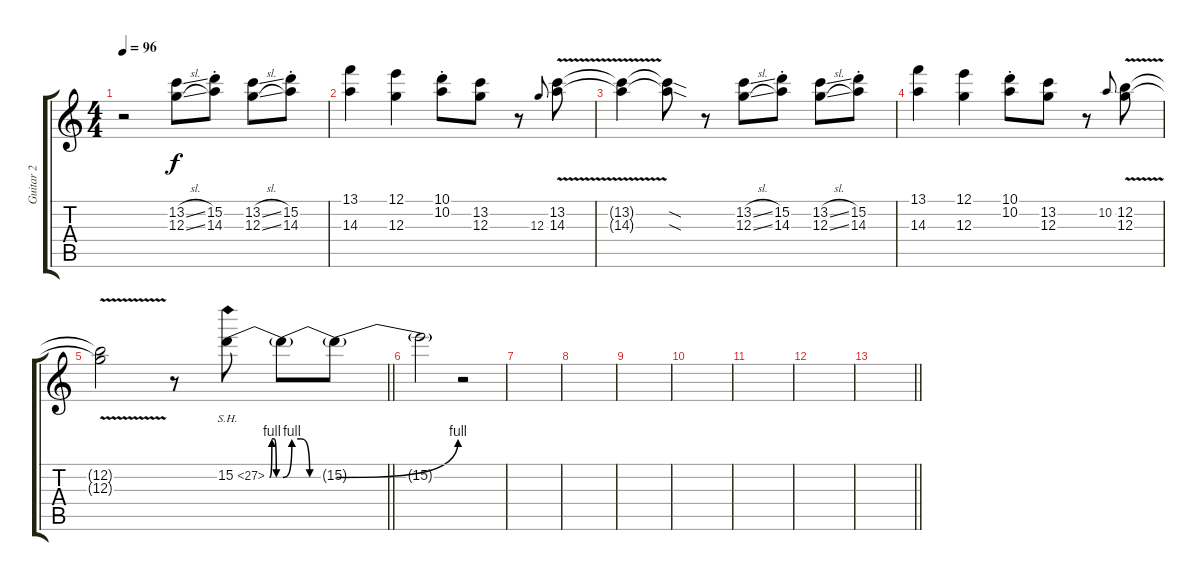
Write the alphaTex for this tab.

\track ("Guitar 2" "Guitar 2") {instrument electricguitarjazz}
\staff {score tabs}
\tuning (E4 B3 G3 D3 A2 E2) {hide}
\ts (4 4)
\tempo 96
\clef g2
\ks c
r.2{dy f} (13.2{sl} 12.3{sl}).8 (15.2{st} 14.3{st}).8 (13.2{sl} 12.3{sl}).8 (15.2{st} 14.3{st}).8 |
(13.1 14.3).4 (12.1 12.3).4 (10.1{st} 10.2{st}).8 (13.2 12.3).8 r.8 12.3.8{gr onbeat} (13.2{v} 14.3{v}).8 |
(13.2{t} 14.3{t}).4 (13.2{sod t} 14.3{sod t}).8 r.8 (13.2{sl} 12.3{sl}).8 (15.2{st} 14.3{st}).8 (13.2{sl} 12.3{sl}).8 (15.2{st} 14.3{st}).8 |
(13.1 14.3).4 (12.1 12.3).4 (10.1{st} 10.2{st}).8 (13.2 12.3).8 r.8 10.2.8{gr onbeat} (12.2{v} 12.3{v}).8 |
\barLineRight lightlight
(12.2{t} 12.3{t}).2 r.8 15.2{be (custom 0 0 10 4 20 4 30 0 60 0) sh 12}.8 15.2{be (custom 0 0 10 4 20 4 30 0 60 0) t}.8 15.2{be (bend 0 0 60 4) t}.8 |
15.2{t}.2 r.2 |
|
|
|
|
|
|
\barLineRight lightlight
